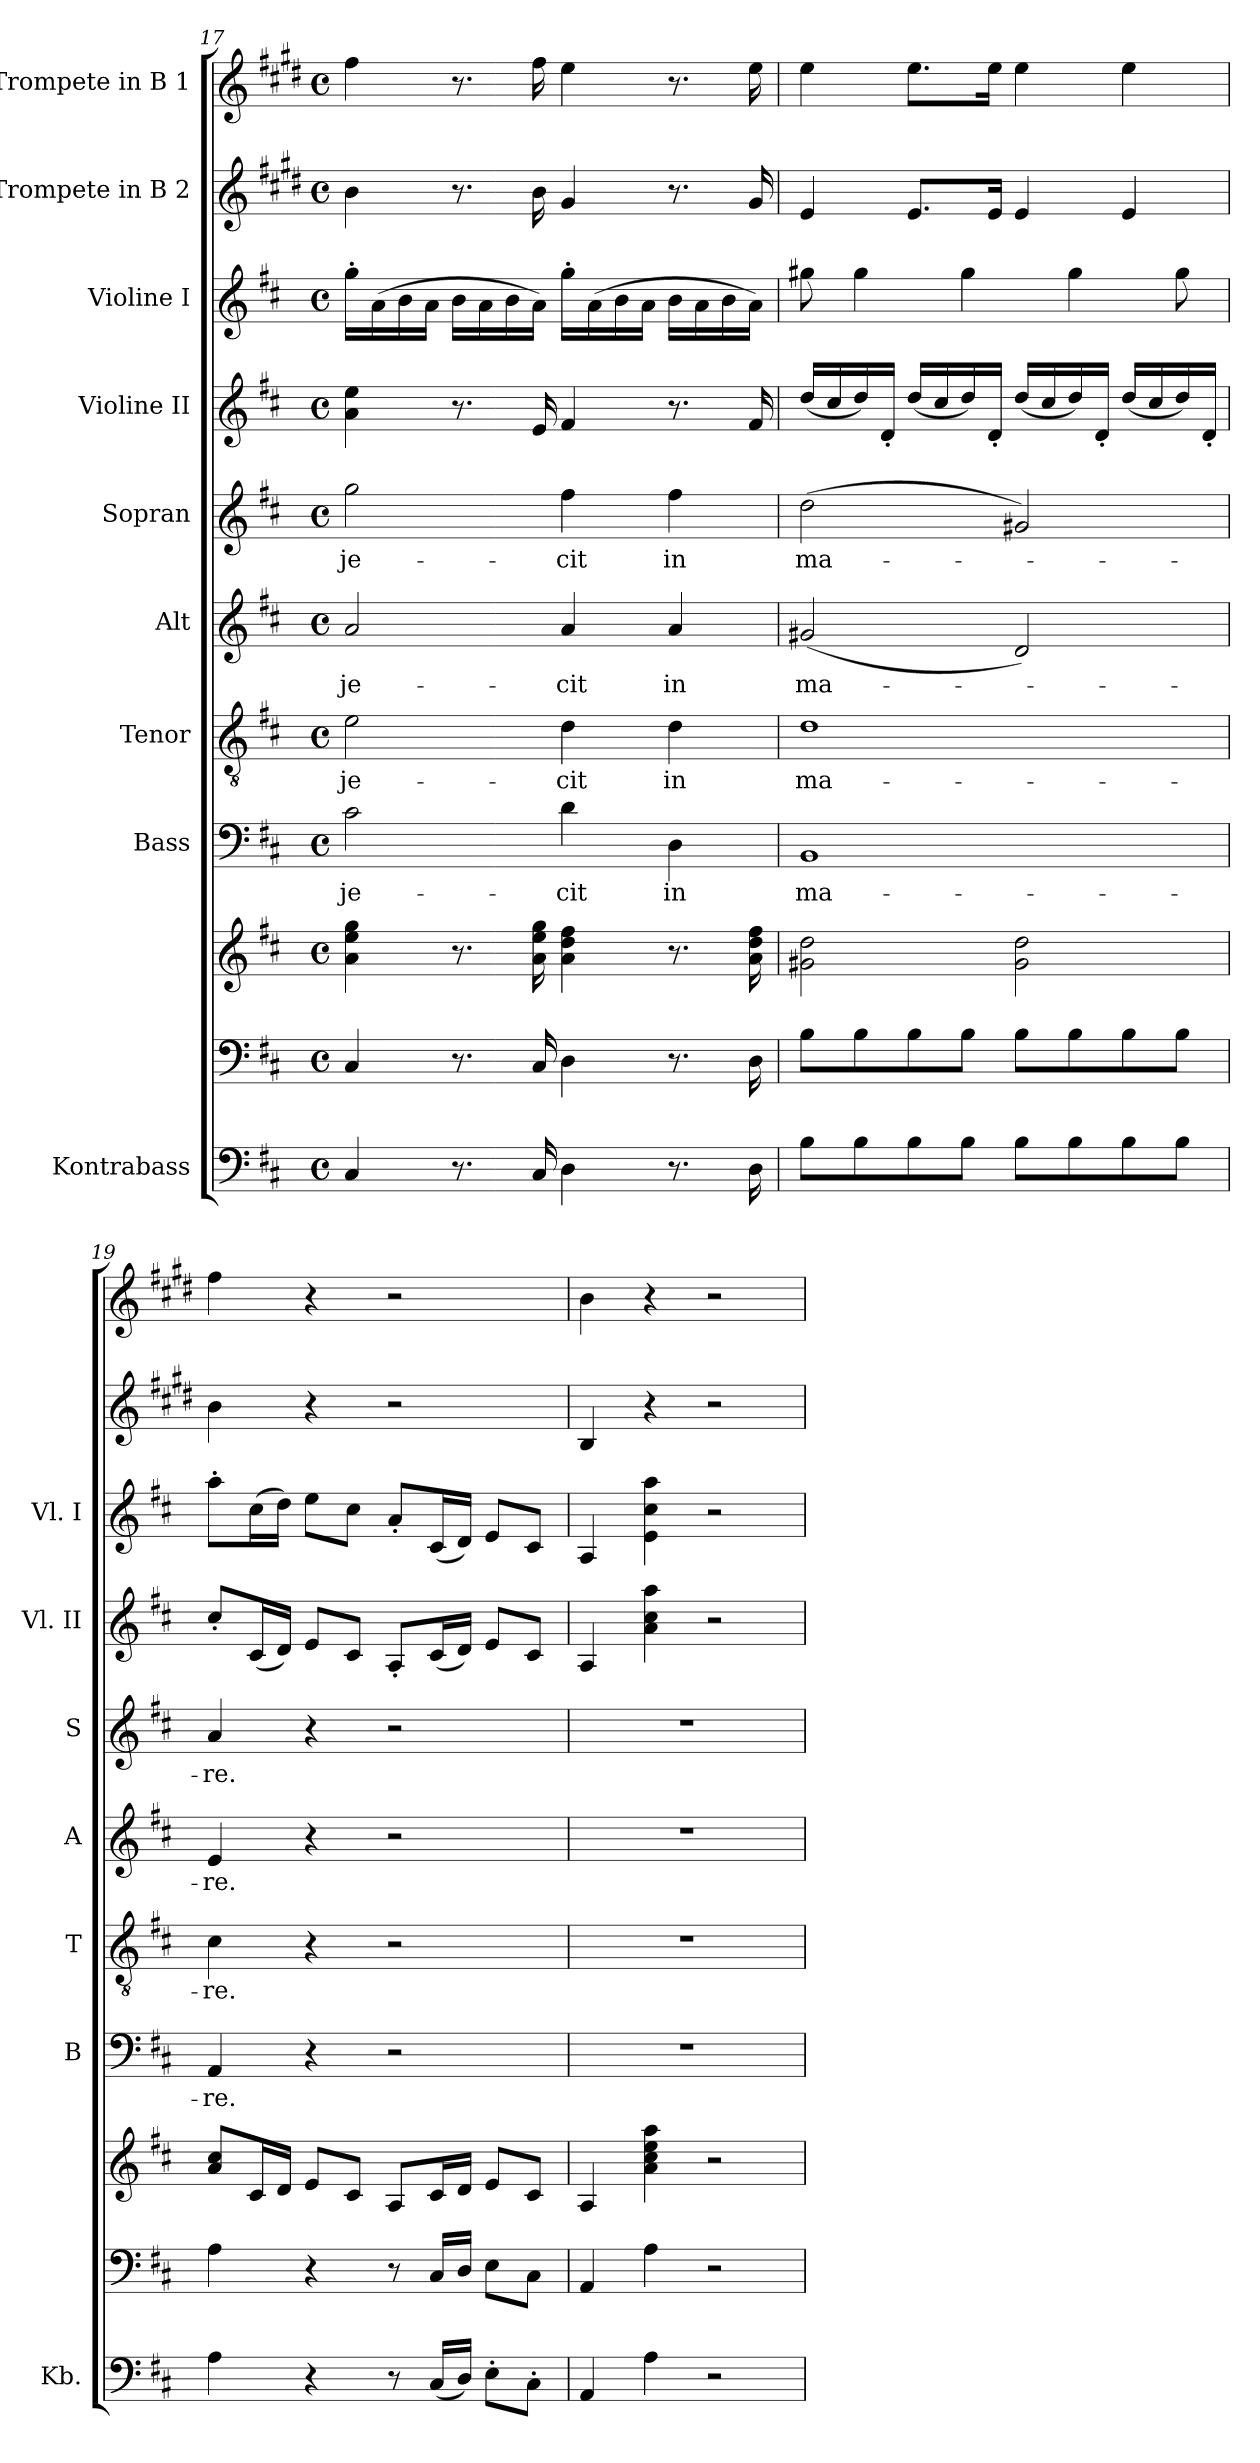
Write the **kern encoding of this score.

**kern	**kern	**kern	**kern	**text	**kern	**text	**kern	**text	**kern	**text	**kern	**kern	**kern	**kern
*part10	*part9	*part9	*part8	*part8	*part7	*part7	*part6	*part6	*part5	*part5	*part4	*part3	*part2	*part1
*staff11	*staff10	*staff9	*staff8	*staff8	*staff7	*staff7	*staff6	*staff6	*staff5	*staff5	*staff4	*staff3	*staff2	*staff1
*I"Kontrabass	*	*	*I"Bass	*	*I"Tenor	*	*I"Alt	*	*I"Sopran	*	*I"Violine II	*I"Violine I	*I"Trompete in B 2	*I"Trompete in B 1
*I'Kb.	*	*	*I'B	*	*I'T	*	*I'A	*	*I'S	*	*I'Vl. II	*I'Vl. I	*	*
!!LO:PB:g=z
*clefF4	*clefF4	*clefG2	*clefF4	*	*clefGv2	*	*clefG2	*	*clefG2	*	*clefG2	*clefG2	*clefG2	*clefG2
*ITrd7c12	*	*	*	*	*	*	*	*	*	*	*	*	*ITrd1c2	*ITrd1c2
*k[f#c#]	*k[f#c#]	*k[f#c#]	*k[f#c#]	*	*k[f#c#]	*	*k[f#c#]	*	*k[f#c#]	*	*k[f#c#]	*k[f#c#]	*k[f#c#]	*k[f#c#]
*D:	*D:	*D:	*D:	*	*D:	*	*D:	*	*D:	*	*D:	*D:	*D:	*D:
*M4/4	*M4/4	*M4/4	*M4/4	*	*M4/4	*	*M4/4	*	*M4/4	*	*M4/4	*M4/4	*M4/4	*M4/4
*met(c)	*met(c)	*met(c)	*met(c)	*	*met(c)	*	*met(c)	*	*met(c)	*	*met(c)	*met(c)	*met(c)	*met(c)
=17	=17	=17	=17	=17	=17	=17	=17	=17	=17	=17	=17	=17	=17	=17
!	!	!	!	!LO:LY:b	!	!LO:LY:b	!	!LO:LY:b	!	!LO:LY:b	!	!	!	!
4CC#/	4C#/	4a\ 4ee\ 4gg\	2c#\	-je-	2e\	-je-	2a/	-je-	2gg\	-je-	4a\ 4ee\	16gg'>\LL	4a\	4ee\
.	.	.	.	.	.	.	.	.	.	.	.	(>16a\	.	.
.	.	.	.	.	.	.	.	.	.	.	.	16b\	.	.
.	.	.	.	.	.	.	.	.	.	.	.	16a\JJ	.	.
8.r	8.r	8.r	.	.	.	.	.	.	.	.	8.r	16b\LL	8.r	8.r
.	.	.	.	.	.	.	.	.	.	.	.	16a\	.	.
.	.	.	.	.	.	.	.	.	.	.	.	16b\	.	.
16CC#/	16C#/	16a\ 16ee\ 16gg\	.	.	.	.	.	.	.	.	16e/	16a\JJ)	16a\	16ee\
!	!	!	!	!LO:LY:b	!	!LO:LY:b	!	!LO:LY:b	!	!LO:LY:b	!	!	!	!
4DD\	4D\	4a\ 4dd\ 4ff#\	4d\	-cit	4d\	-cit	4a/	-cit	4ff#\	-cit	4f#/	16gg'>\LL	4f#/	4dd\
.	.	.	.	.	.	.	.	.	.	.	.	(>16a\	.	.
.	.	.	.	.	.	.	.	.	.	.	.	16b\	.	.
.	.	.	.	.	.	.	.	.	.	.	.	16a\JJ	.	.
!	!	!	!	!LO:LY:b	!	!LO:LY:b	!	!LO:LY:b	!	!LO:LY:b	!	!	!	!
8.r	8.r	8.r	4D\	in	4d\	in	4a/	in	4ff#\	in	8.r	16b\LL	8.r	8.r
.	.	.	.	.	.	.	.	.	.	.	.	16a\	.	.
.	.	.	.	.	.	.	.	.	.	.	.	16b\	.	.
16DD\	16D\	16a\ 16dd\ 16ff#\	.	.	.	.	.	.	.	.	16f#/	16a\JJ)	16f#/	16dd\
=18	=18	=18	=18	=18	=18	=18	=18	=18	=18	=18	=18	=18	=18	=18
!	!	!	!	!LO:LY:b	!	!LO:LY:b	!	!LO:LY:b	!	!LO:LY:b	!	!	!	!
8BB\L	8B\L	2g#X\ 2dd\	1BB	ma-	1d	ma-	(<2g#X/	ma-	(>2dd\	ma-	(<16dd/LL	8gg#X\	4d/	4dd\
.	.	.	.	.	.	.	.	.	.	.	16cc#/	.	.	.
8BB\	8B\	.	.	.	.	.	.	.	.	.	16dd/)	4gg#\	.	.
.	.	.	.	.	.	.	.	.	.	.	16d'</JJ	.	.	.
8BB\	8B\	.	.	.	.	.	.	.	.	.	(<16dd/LL	.	8.d/L	8.dd\L
.	.	.	.	.	.	.	.	.	.	.	16cc#/	.	.	.
8BB\J	8B\J	.	.	.	.	.	.	.	.	.	16dd/)	4gg#\	.	.
.	.	.	.	.	.	.	.	.	.	.	16d'</JJ	.	16d/Jk	16dd\Jk
8BB\L	8B\L	2g#\ 2dd\	.	.	.	.	2d/)	.	2g#X/)	.	(<16dd/LL	.	4d/	4dd\
.	.	.	.	.	.	.	.	.	.	.	16cc#/	.	.	.
8BB\	8B\	.	.	.	.	.	.	.	.	.	16dd/)	4gg#\	.	.
.	.	.	.	.	.	.	.	.	.	.	16d'</JJ	.	.	.
8BB\	8B\	.	.	.	.	.	.	.	.	.	(<16dd/LL	.	4d/	4dd\
.	.	.	.	.	.	.	.	.	.	.	16cc#/	.	.	.
8BB\J	8B\J	.	.	.	.	.	.	.	.	.	16dd/)	8gg#\	.	.
.	.	.	.	.	.	.	.	.	.	.	16d'</JJ	.	.	.
=19	=19	=19	=19	=19	=19	=19	=19	=19	=19	=19	=19	=19	=19	=19
!	!	!	!	!LO:LY:b	!	!LO:LY:b	!	!LO:LY:b	!	!LO:LY:b	!	!	!	!
4AA\	4A\	8a/ 8cc#/L	4AA/	-re.	4c#\	-re.	4e/	-re.	4a/	-re.	8cc#'</L	8aa'>\L	4a\	4ee\
.	.	16c#/L	.	.	.	.	.	.	.	.	(<16c#/L	(>16cc#\L	.	.
.	.	16d/JJ	.	.	.	.	.	.	.	.	16d/JJ)	16dd\JJ)	.	.
4r	4r	8e/L	4r	.	4r	.	4r	.	4r	.	8e/L	8ee\L	4r	4r
.	.	8c#/J	.	.	.	.	.	.	.	.	8c#/J	8cc#\J	.	.
8r	8r	8A/L	2r	.	2r	.	2r	.	2r	.	8A'</L	8a'</L	2r	2r
(<16CC#/LL	16C#/LL	16c#/L	.	.	.	.	.	.	.	.	(<16c#/L	(<16c#/L	.	.
16DD/JJ)	16D/JJ	16d/JJ	.	.	.	.	.	.	.	.	16d/JJ)	16d/JJ)	.	.
8EE'>\L	8E\L	8e/L	.	.	.	.	.	.	.	.	8e/L	8e/L	.	.
8CC#'>\J	8C#\J	8c#/J	.	.	.	.	.	.	.	.	8c#/J	8c#/J	.	.
=20	=20	=20	=20	=20	=20	=20	=20	=20	=20	=20	=20	=20	=20	=20
4AAA/	4AA/	4A/	1r	.	1r	.	1r	.	1r	.	4A/	4A/	4A/	4a\
4AA\	4A\	4a\ 4cc#\ 4ee\ 4aa\	.	.	.	.	.	.	.	.	4a\ 4cc#\ 4aa\	4e\ 4cc#\ 4aa\	4r	4r
2r	2r	2r	.	.	.	.	.	.	.	.	2r	2r	2r	2r
=	=	=	=	=	=	=	=	=	=	=	=	=	=	=
*-	*-	*-	*-	*-	*-	*-	*-	*-	*-	*-	*-	*-	*-	*-
